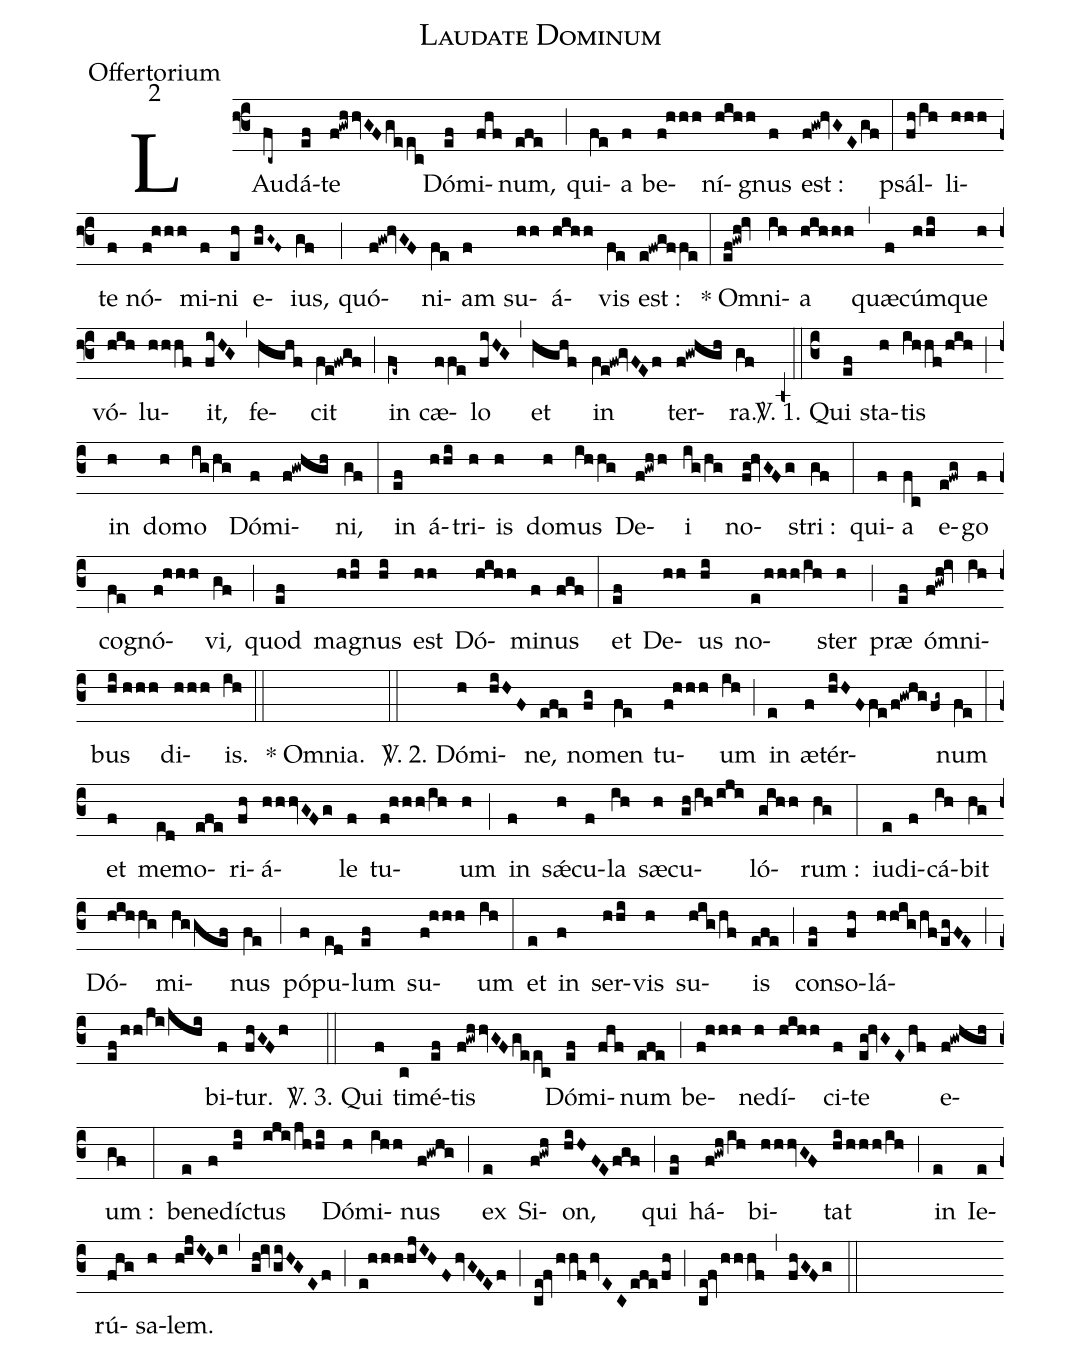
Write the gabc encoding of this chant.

name:Laudate Dominum;
office-part:Offertorium;
mode:2;
%%
(f3) LAu(fc~)dá(ef)te(f!gwhhvGFgeec) (/) Dó(ef)mi(fhf)num,(efe) (;) qui(fe)a(f) be(f!hhh)ní(hihh)gnus(f) est :(f!gw!hvGEgf) (:) psál(fh/ih)li(hhh)te(f) nó(f!hhh)mi(f)ni(eh) e(ghG~F~)ius,(gf) (;) quó(f!gw!hvGF)ni(fe)am(f) su(hh)á(hihh)vis(fe) est :(e!fwgffe) (:) * O(ef!gwh!iv)mni(ih)a(hihhh) (,) quæ(f)cúm(hhi)que(h) vó(hih)lu(hhhf)it,(fiHG) (,) fe(hghf)cit(fe!fwgf) (;) in(fe~) cæ(ffe)lo(fiHG) (,) et(hghf) in(fe!fw!gvFEf) ter(f!gwhgh)ra.(gf) (z0::c3)
<sp>V/</sp>. 1. Qui(ef) sta(h)tis(ihhf/hih) (;) in(h) do(h)mo(ig/hg) Dó(f)mi(f!gwhgh)ni,(gf) (:) in(ef) á(hhi)tri(h)is(h) do(h)mus(ihhg) De(f!gwhh)i(ig/hg) no(fg!hvGFg)stri :(gf) (:) qui(f)a(fc) e(e!fwg)go(f) co(fe)gnó(f!hhh)vi,(gf) (;) quod(ef) ma(hhi)gnus(hi) est(hh) Dó(hihh)mi(f)nus(fgf) (:) et(ef) De(hh)us(hi) no(e/hhh/ih)ster(h) (;) præ(ef) ó(f!gwh!iv)mni(ih)bus(hi//hhh) di(hhh)is.(ih) (::) ()* Omnia.() (::)
<sp>V/</sp>. 2. Dó(h)mi(hiHF)ne,(efe) no(fg)men(fe) tu(f!hhh)um(ih) (;) in(e) æ(f)tér(hiHFfe/f!gwhgfg~)num(fe) (:) et(f) me(ed)mo(efe)ri(fh)á(hhhvGFg)le(f) tu(f!hhh/ih)um(h) (;) in(f) sǽ(h)cu(f)la(ih) sæ(h)cu(gh/ih/iji)ló(gihh)rum :(hg) (:) iu(e)di(f)cá(ih)bit(hg) Dó(hihhg)mi(hggef)nus(fe) (;) pó(f)pu(ed)lum(ef) su(f!hhh)um(ih) (:) et(e) in(f) ser(hhi)vis(h) su(hig/hf)is(efe) (;) con(ef)so(fh)lá(hhig/hf/egFE)(;)(ef/hh/ji/jhi)bi(f)tur.(fhGFh) (::)
<sp>V/</sp>. 3. Qui(f) ti(c)mé(ef)tis(f!gwhhvGFgeec) Dó(ef)mi(fhf)num(efe) (;) be(f!hhh)ne(h)dí(hihh)ci(f)te(eg!hvGEhf) e(f!gwhgh)um :(gf) (:) be(e)ne(f)dí(hi)ctus(iji/jhhi) Dó(h)mi(ihh)nus(f!gwhg) (;) ex(e) Si(f!gwh)on,(hiHFEfgf) (;) qui(ef) há(f!gwh/ih)bi(hhhvGF)tat(hi/hhh/ih) (;) in(e) Ie(e)rú(fhg)sa(h)lem.(hijIHi) (,) (gh!ivgiHGEf) (;) (e!hhhhjIHFhvGFEf) (;) (ce!fvhhfhvECefe/fh) (;) (ce!fvhhhf) (,) (fhGFg) (::)
